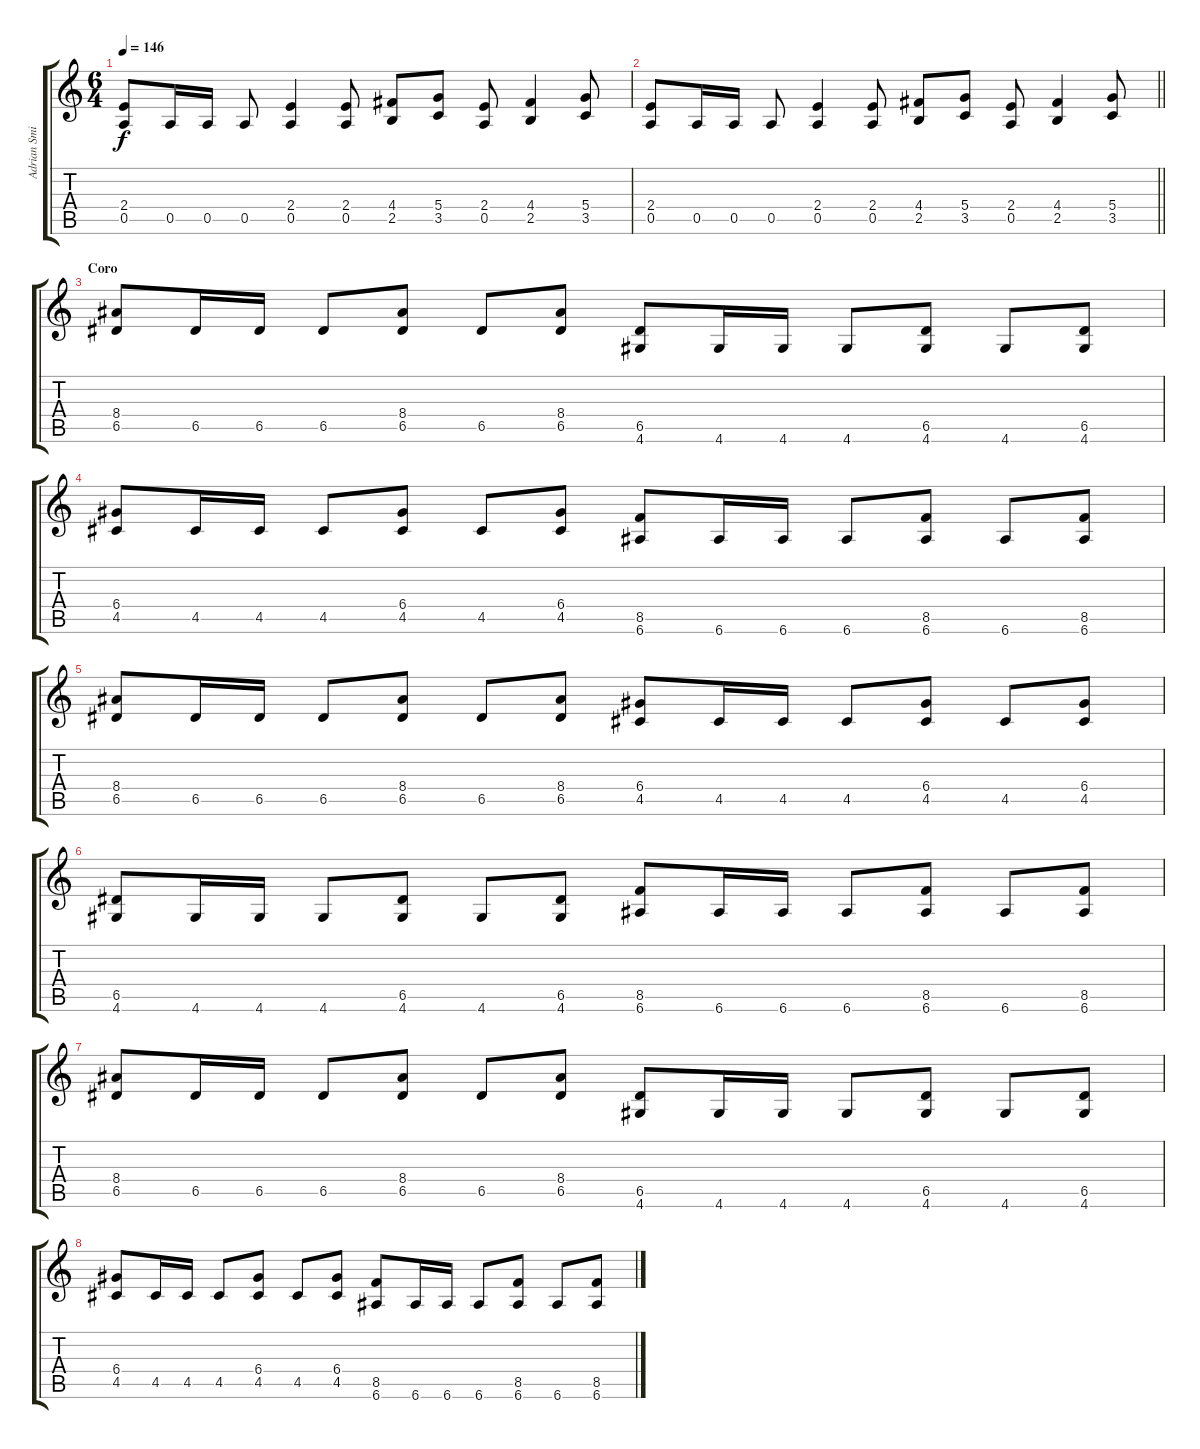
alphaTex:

\track ("Adrian Smith" "Adrian Smi") {instrument overdrivenguitar}
\staff {score tabs}
\tuning (E4 B3 G3 D3 A2 E2) {hide}
\ts (6 4)
\tempo 146
\clef g2
\ks c
(2.4 0.5).8{dy f} 0.5.16 0.5.16 0.5.8 (2.4 0.5).4 (2.4 0.5).8 (4.4 2.5).8 (5.4 3.5).8 (2.4 0.5).8 (4.4 2.5).4 (5.4 3.5).8 |
\barLineRight lightlight
(2.4 0.5).8 0.5.16 0.5.16 0.5.8 (2.4 0.5).4 (2.4 0.5).8 (4.4 2.5).8 (5.4 3.5).8 (2.4 0.5).8 (4.4 2.5).4 (5.4 3.5).8 |
\section ("" "Coro")
(8.4 6.5).8 6.5.16 6.5.16 6.5.8 (8.4 6.5).8 6.5.8 (8.4 6.5).8 (6.5 4.6).8 4.6.16 4.6.16 4.6.8 (6.5 4.6).8 4.6.8 (6.5 4.6).8 |
(6.4 4.5).8 4.5.16 4.5.16 4.5.8 (6.4 4.5).8 4.5.8 (6.4 4.5).8 (8.5 6.6).8 6.6.16 6.6.16 6.6.8 (8.5 6.6).8 6.6.8 (8.5 6.6).8 |
(8.4 6.5).8 6.5.16 6.5.16 6.5.8 (8.4 6.5).8 6.5.8 (8.4 6.5).8 (6.4 4.5).8 4.5.16 4.5.16 4.5.8 (6.4 4.5).8 4.5.8 (6.4 4.5).8 |
(6.5 4.6).8 4.6.16 4.6.16 4.6.8 (6.5 4.6).8 4.6.8 (6.5 4.6).8 (8.5 6.6).8 6.6.16 6.6.16 6.6.8 (8.5 6.6).8 6.6.8 (8.5 6.6).8 |
(8.4 6.5).8 6.5.16 6.5.16 6.5.8 (8.4 6.5).8 6.5.8 (8.4 6.5).8 (6.5 4.6).8 4.6.16 4.6.16 4.6.8 (6.5 4.6).8 4.6.8 (6.5 4.6).8 |
(6.4 4.5).8 4.5.16 4.5.16 4.5.8 (6.4 4.5).8 4.5.8 (6.4 4.5).8 (8.5 6.6).8 6.6.16 6.6.16 6.6.8 (8.5 6.6).8 6.6.8 (8.5 6.6).8
